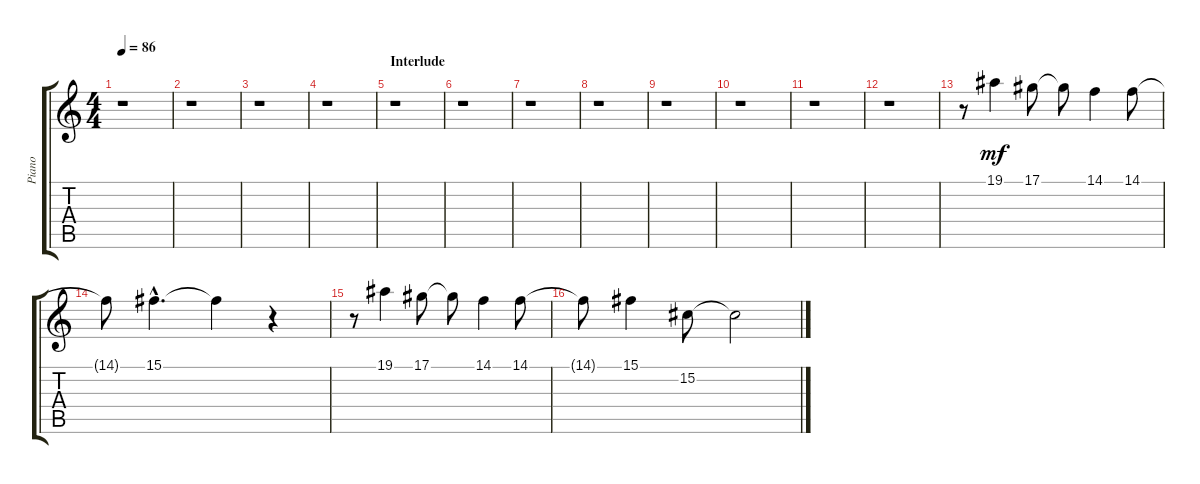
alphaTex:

\track ("Piano" "Piano") {instrument acousticgrandpiano}
\staff {score tabs}
\tuning (Eb4 Bb3 Gb3 Db3 Ab2 Eb2) {hide}
\ts (4 4)
\tempo 86
\clef g2
\ks c
r.1{dy mf} |
r.1 |
r.1 |
r.1 |
\section ("" "Interlude")
r.1 |
r.1 |
r.1 |
r.1 |
r.1 |
r.1 |
r.1 |
r.1 |
r.8 19.1.4 17.1.8 17.1{t}.8 14.1.4 14.1.8 |
14.1{t}.8 15.1{hac}.4{d} 15.1{t}.4 r.4 |
r.8 19.1.4 17.1.8 17.1{t}.8 14.1.4 14.1.8 |
14.1{t}.8 15.1.4 15.2.8 15.2{t}.2
